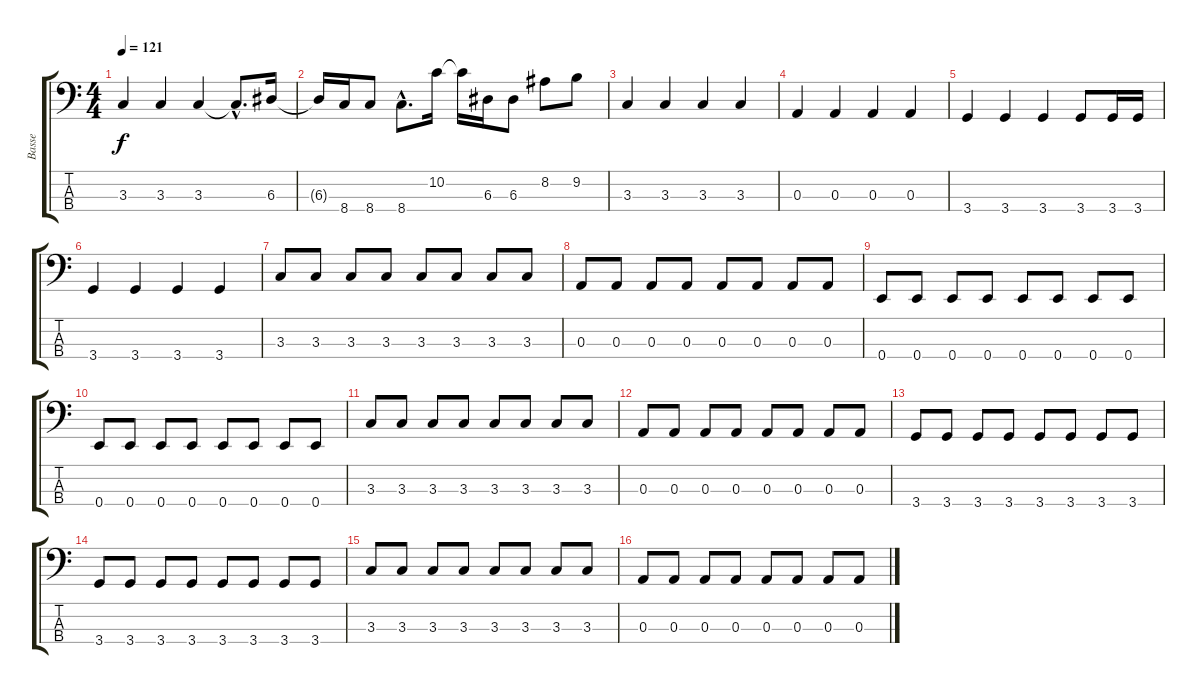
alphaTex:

\track ("Basse" "Basse") {instrument electricbassfinger}
\staff {score tabs}
\tuning (G2 D2 A1 E1) {hide}
\ts (4 4)
\tempo 121
\clef f4
\ks c
3.3.4{dy f} 3.3.4 3.3.4 3.3{hac t}.8{d} 6.3.16 |
6.3{t}.16 8.4.16 8.4.8 8.4{hac}.8{d} 10.2.16 10.2{t}.16 6.3.16 6.3.8 8.2.8 9.2.8 |
3.3.4 3.3.4 3.3.4 3.3.4 |
0.3.4 0.3.4 0.3.4 0.3.4 |
3.4.4 3.4.4 3.4.4 3.4.8 3.4.16 3.4.16 |
3.4.4 3.4.4 3.4.4 3.4.4 |
3.3.8 3.3.8 3.3.8 3.3.8 3.3.8 3.3.8 3.3.8 3.3.8 |
0.3.8 0.3.8 0.3.8 0.3.8 0.3.8 0.3.8 0.3.8 0.3.8 |
0.4.8 0.4.8 0.4.8 0.4.8 0.4.8 0.4.8 0.4.8 0.4.8 |
0.4.8 0.4.8 0.4.8 0.4.8 0.4.8 0.4.8 0.4.8 0.4.8 |
3.3.8 3.3.8 3.3.8 3.3.8 3.3.8 3.3.8 3.3.8 3.3.8 |
0.3.8 0.3.8 0.3.8 0.3.8 0.3.8 0.3.8 0.3.8 0.3.8 |
3.4.8 3.4.8 3.4.8 3.4.8 3.4.8 3.4.8 3.4.8 3.4.8 |
3.4.8 3.4.8 3.4.8 3.4.8 3.4.8 3.4.8 3.4.8 3.4.8 |
3.3.8 3.3.8 3.3.8 3.3.8 3.3.8 3.3.8 3.3.8 3.3.8 |
0.3.8 0.3.8 0.3.8 0.3.8 0.3.8 0.3.8 0.3.8 0.3.8
